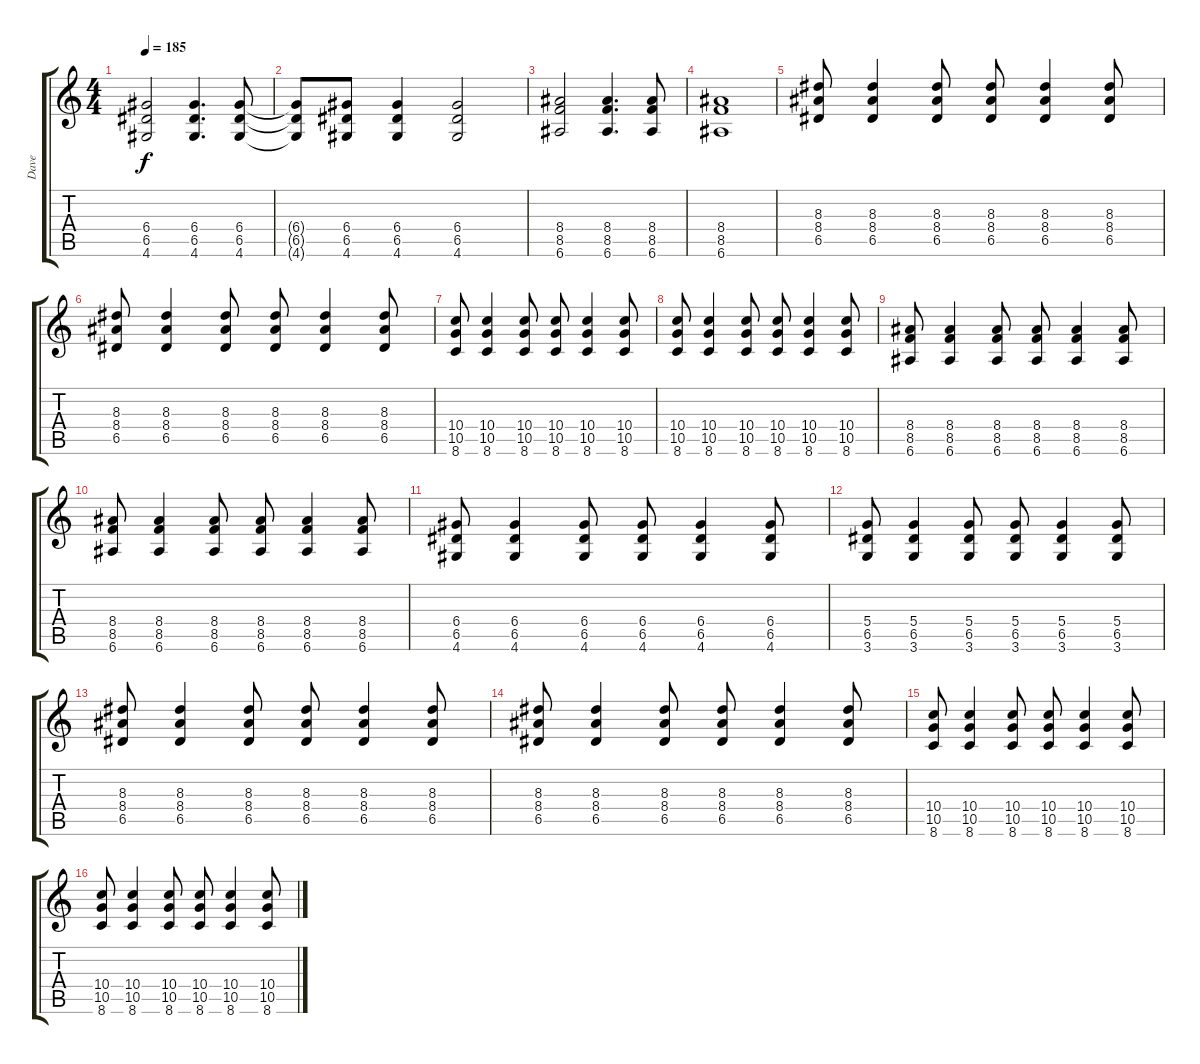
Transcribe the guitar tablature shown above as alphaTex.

\track ("Dave" "Dave") {instrument distortionguitar}
\staff {score tabs}
\tuning (E4 B3 G3 D3 A2 E2) {hide}
\ts (4 4)
\tempo 185
\clef g2
\ks c
(6.4 6.5 4.6).2{dy f} (6.4 6.5 4.6).4{d} (6.4 6.5 4.6).8 |
(6.4{t} 6.5{t} 4.6{t}).8 (6.4 6.5 4.6).8 (6.4 6.5 4.6).4 (6.4 6.5 4.6).2 |
(8.4 8.5 6.6).2 (8.4 8.5 6.6).4{d} (8.4 8.5 6.6).8 |
(8.4 8.5 6.6).1 |
(8.3 8.4 6.5).8 (8.3 8.4 6.5).4 (8.3 8.4 6.5).8 (8.3 8.4 6.5).8 (8.3 8.4 6.5).4 (8.3 8.4 6.5).8 |
(8.3 8.4 6.5).8 (8.3 8.4 6.5).4 (8.3 8.4 6.5).8 (8.3 8.4 6.5).8 (8.3 8.4 6.5).4 (8.3 8.4 6.5).8 |
(10.4 10.5 8.6).8 (10.4 10.5 8.6).4 (10.4 10.5 8.6).8 (10.4 10.5 8.6).8 (10.4 10.5 8.6).4 (10.4 10.5 8.6).8 |
(10.4 10.5 8.6).8 (10.4 10.5 8.6).4 (10.4 10.5 8.6).8 (10.4 10.5 8.6).8 (10.4 10.5 8.6).4 (10.4 10.5 8.6).8 |
(8.4 8.5 6.6).8 (8.4 8.5 6.6).4 (8.4 8.5 6.6).8 (8.4 8.5 6.6).8 (8.4 8.5 6.6).4 (8.4 8.5 6.6).8 |
(8.4 8.5 6.6).8 (8.4 8.5 6.6).4 (8.4 8.5 6.6).8 (8.4 8.5 6.6).8 (8.4 8.5 6.6).4 (8.4 8.5 6.6).8 |
(6.4 6.5 4.6).8 (6.4 6.5 4.6).4 (6.4 6.5 4.6).8 (6.4 6.5 4.6).8 (6.4 6.5 4.6).4 (6.4 6.5 4.6).8 |
(5.4 6.5 3.6).8 (5.4 6.5 3.6).4 (5.4 6.5 3.6).8 (5.4 6.5 3.6).8 (5.4 6.5 3.6).4 (5.4 6.5 3.6).8 |
(8.3 8.4 6.5).8 (8.3 8.4 6.5).4 (8.3 8.4 6.5).8 (8.3 8.4 6.5).8 (8.3 8.4 6.5).4 (8.3 8.4 6.5).8 |
(8.3 8.4 6.5).8 (8.3 8.4 6.5).4 (8.3 8.4 6.5).8 (8.3 8.4 6.5).8 (8.3 8.4 6.5).4 (8.3 8.4 6.5).8 |
(10.4 10.5 8.6).8 (10.4 10.5 8.6).4 (10.4 10.5 8.6).8 (10.4 10.5 8.6).8 (10.4 10.5 8.6).4 (10.4 10.5 8.6).8 |
(10.4 10.5 8.6).8 (10.4 10.5 8.6).4 (10.4 10.5 8.6).8 (10.4 10.5 8.6).8 (10.4 10.5 8.6).4 (10.4 10.5 8.6).8
